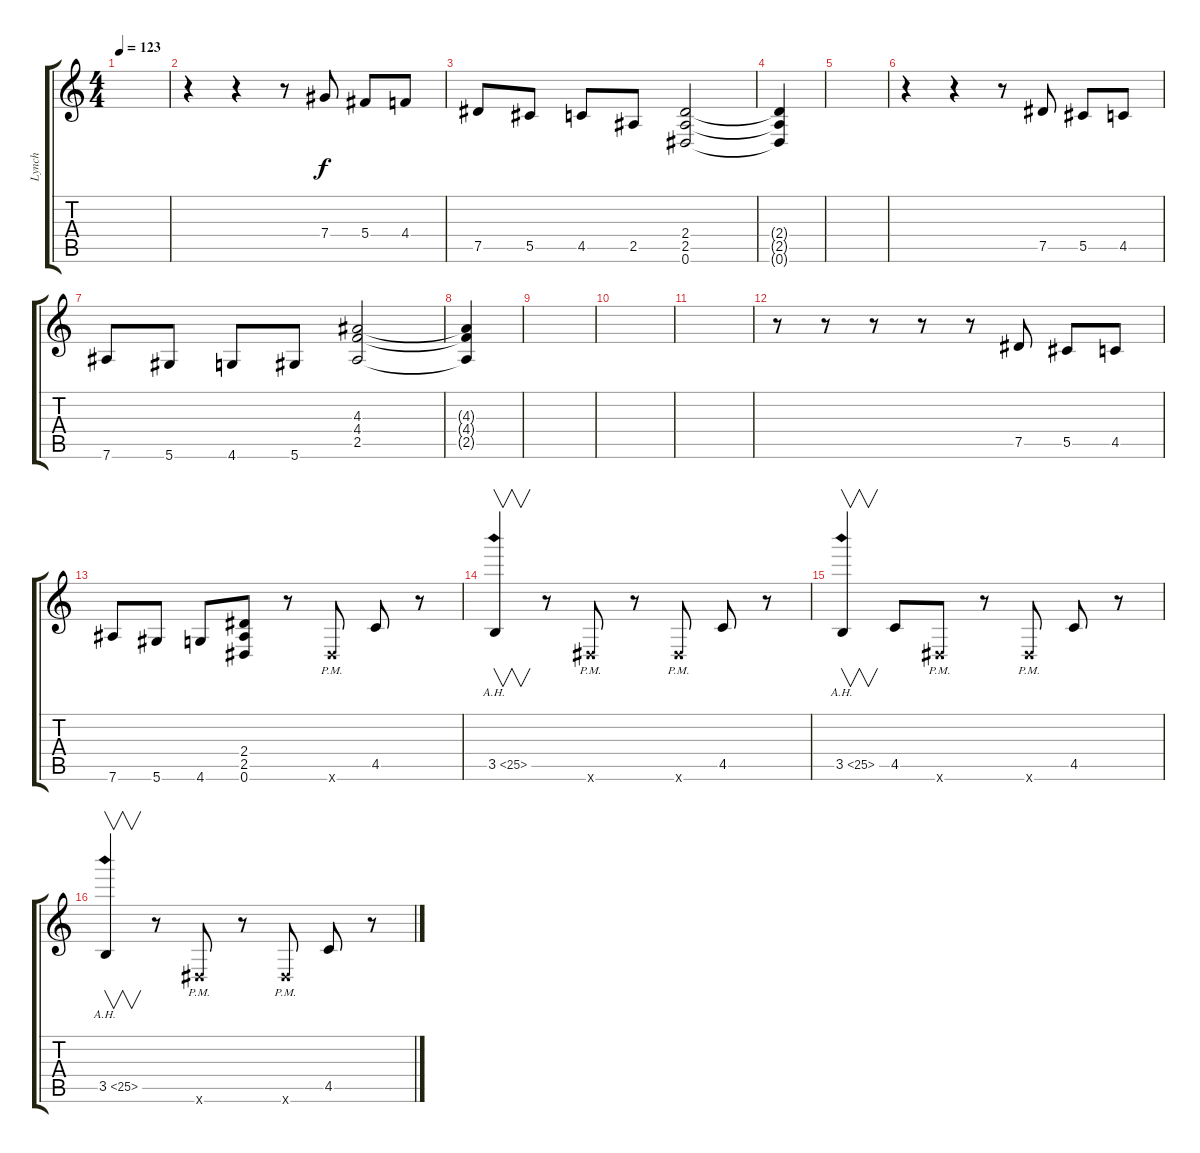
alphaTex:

\track ("Lynch" "Lynch") {instrument distortionguitar}
\staff {score tabs}
\tuning (Eb4 Bb3 Gb3 Db3 Ab2 Eb2) {hide}
\ts (4 4)
\tempo 123
\clef g2
\ks c
|
r.4 r.4 r.8 7.4.8 5.4.8 4.4.8 |
7.5.8 5.5.8 4.5.8 2.5.8 (2.4 2.5 0.6).2 |
(2.4{t} 2.5{t} 0.6{t}).4 |
|
r.4 r.4 r.8 7.5.8 5.5.8 4.5.8 |
7.6.8 5.6.8 4.6.8 5.6.8 (4.3 4.4 2.5).2 |
(4.3{t} 4.4{t} 2.5{t}).4 |
|
|
|
r.8 r.8 r.8 r.8 r.8 7.5.8 5.5.8 4.5.8 |
7.6.8 5.6.8 4.6.8 (2.4 2.5 0.6).8 r.8 0.6{pm x}.8 4.5.8 r.8 |
3.5{ah 22}.4{v} r.8 0.6{pm x}.8 r.8 0.6{pm x}.8 4.5.8 r.8 |
3.5{ah 22}.4{v} 4.5.8 0.6{pm x}.8 r.8 0.6{pm x}.8 4.5.8 r.8 |
3.5{ah 22}.4{v} r.8 0.6{pm x}.8 r.8 0.6{pm x}.8 4.5.8 r.8
